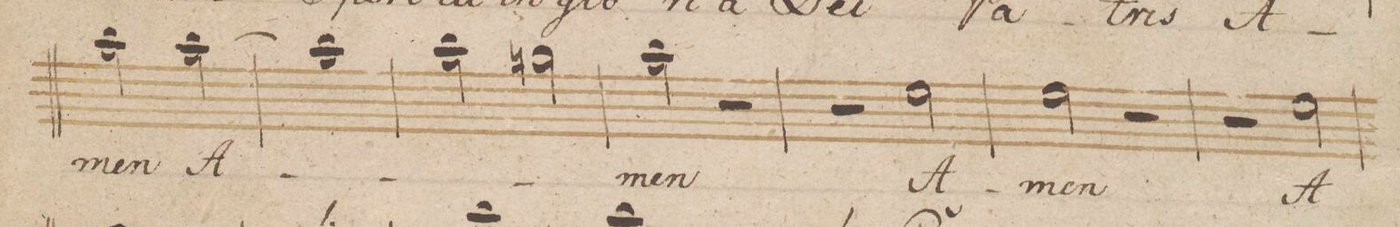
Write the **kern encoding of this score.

**kern	**text	**dynam
*I"Canto	*	*
*clefC1	*	*
*k[b-]	*	*
*met(c)	*	*
*M4/4	*	*
2ff\	-men	.
[>2ff\	A-	.
=208	=208	=208
1ff]	.	.
=209	=209	=209
2ff\	.	.
2een\	.	.
=210	=210	=210
2ff\	-men	.
2r	.	.
=211	=211	=211
2r	.	.
2cc\	A-	.
=212	=212	=212
2cc\	-men	.
2r	.	.
=213	=213	=213
2r	.	.
2cc\	A-	.
=214	=214	=214
*-	*-	*-
